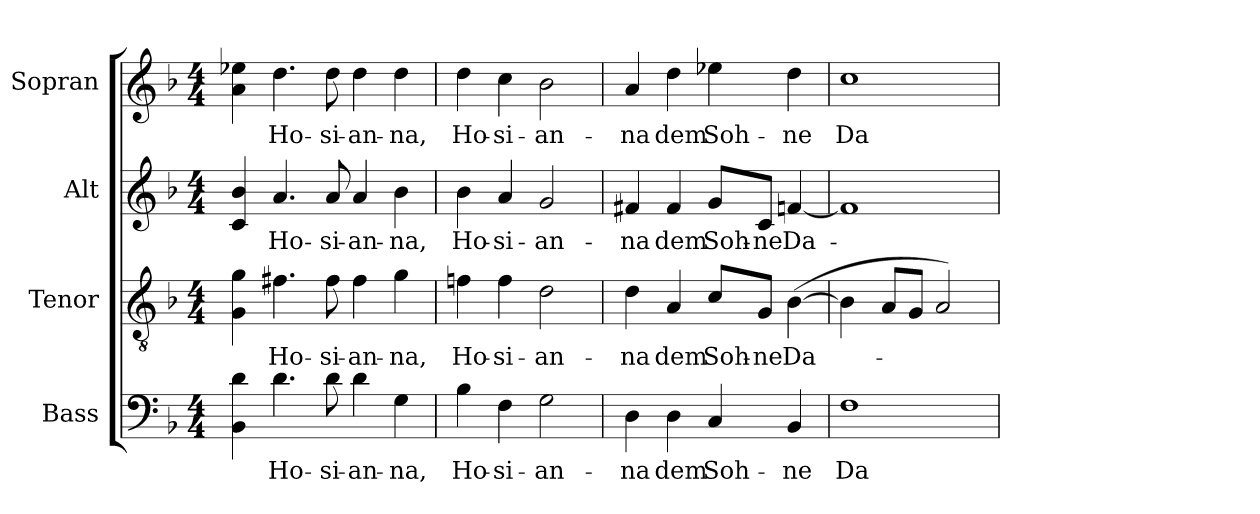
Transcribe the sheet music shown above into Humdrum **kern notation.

**kern	**text	**kern	**text	**kern	**text	**kern	**text
*part4	*part4	*part3	*part3	*part2	*part2	*part1	*part1
*staff4	*staff4	*staff3	*staff3	*staff2	*staff2	*staff1	*staff1
*I"Bass	*	*I"Tenor	*	*I"Alt	*	*I"Sopran	*
*I'B.	*	*I'T.	*	*I'A.	*	*I'S.	*
!!LO:PB:g=z
*clefF4	*	*clefGv2	*	*clefG2	*	*clefG2	*
*	*	*ITrd7c12	*	*	*	*	*
*k[b-]	*	*k[b-]	*	*k[b-]	*	*k[b-]	*
*F:	*	*F:	*	*F:	*	*F:	*
*M4/4	*	*M4/4	*	*M4/4	*	*M4/4	*
=1	=1	=1	=1	=1	=1	=1	=1
4BB-i\ 4di	.	4GGi\ 4Gi	.	4ci/ 4b-i	.	4ai\ 4ee-Xi	.
!	!LO:LY:b:color=#000000	!	!	!	!	!	!
!	!	!	!LO:LY:b:color=#000000	!	!	!	!
!	!	!	!	!	!LO:LY:b:color=#000000	!	!
!	!	!	!	!	!	!	!LO:LY:b:color=#000000
4.di\	Ho-	4.F#Xi\	Ho-	4.ai/	Ho-	4.ddi\	Ho-
!	!LO:LY:b:color=#000000	!	!	!	!	!	!
!	!	!	!LO:LY:b:color=#000000	!	!	!	!
!	!	!	!	!	!LO:LY:b:color=#000000	!	!
!	!	!	!	!	!	!	!LO:LY:b:color=#000000
8di\	-si-	8F#i\	-si-	8ai/	-si-	8ddi\	-si-
!	!LO:LY:b:color=#000000	!	!	!	!	!	!
!	!	!	!LO:LY:b:color=#000000	!	!	!	!
!	!	!	!	!	!LO:LY:b:color=#000000	!	!
!	!	!	!	!	!	!	!LO:LY:b:color=#000000
4di\	-an-	4F#i\	-an-	4ai/	-an-	4ddi\	-an-
!	!LO:LY:b:color=#000000	!	!	!	!	!	!
!	!	!	!LO:LY:b:color=#000000	!	!	!	!
!	!	!	!	!	!LO:LY:b:color=#000000	!	!
!	!	!	!	!	!	!	!LO:LY:b:color=#000000
4Gi\	-na,	4Gi\	-na,	4b-i\	-na,	4ddi\	-na,
=2	=2	=2	=2	=2	=2	=2	=2
!	!LO:LY:b:color=#000000	!	!	!	!	!	!
!	!	!	!LO:LY:b:color=#000000	!	!	!	!
!	!	!	!	!	!LO:LY:b:color=#000000	!	!
!	!	!	!	!	!	!	!LO:LY:b:color=#000000
4B-i\	Ho-	4Fni\	Ho-	4b-i\	Ho-	4ddi\	Ho-
!	!LO:LY:b:color=#000000	!	!	!	!	!	!
!	!	!	!LO:LY:b:color=#000000	!	!	!	!
!	!	!	!	!	!LO:LY:b:color=#000000	!	!
!	!	!	!	!	!	!	!LO:LY:b:color=#000000
4Fi\	-si-	4Fi\	-si-	4ai/	-si-	4cci\	-si-
!	!LO:LY:b:color=#000000	!	!	!	!	!	!
!	!	!	!LO:LY:b:color=#000000	!	!	!	!
!	!	!	!	!	!LO:LY:b:color=#000000	!	!
!	!	!	!	!	!	!	!LO:LY:b:color=#000000
2Gi\	-an-	2Di\	-an-	2gi/	-an-	2b-i\	-an-
=3	=3	=3	=3	=3	=3	=3	=3
!	!LO:LY:b:color=#000000	!	!	!	!	!	!
!	!	!	!LO:LY:b:color=#000000	!	!	!	!
!	!	!	!	!	!LO:LY:b:color=#000000	!	!
!	!	!	!	!	!	!	!LO:LY:b:color=#000000
4Di\	-na	4Di\	-na	4f#Xi/	-na	4ai/	-na
!	!LO:LY:b:color=#000000	!	!	!	!	!	!
!	!	!	!LO:LY:b:color=#000000	!	!	!	!
!	!	!	!	!	!LO:LY:b:color=#000000	!	!
!	!	!	!	!	!	!	!LO:LY:b:color=#000000
4Di\	dem	4AAi/	dem	4f#i/	dem	4ddi\	dem
!	!LO:LY:b:color=#000000	!	!	!	!	!	!
!	!	!	!LO:LY:b:color=#000000	!	!	!	!
!	!	!	!	!	!LO:LY:b:color=#000000	!	!
!	!	!	!	!	!	!	!LO:LY:b:color=#000000
4Ci/	Soh-	8Ci/L	Soh-	8gi/L	Soh-	4ee-Xi\	Soh-
!	!	!	!LO:LY:b:color=#000000	!	!	!	!
!	!	!	!	!	!LO:LY:b:color=#000000	!	!
.	.	8GGi/J	-ne	8ci/J	-ne	.	.
!	!LO:LY:b:color=#000000	!	!	!	!	!	!
!	!	!	!LO:LY:b:color=#000000	!	!	!	!
!	!	!	!	!	!LO:LY:b:color=#000000	!	!
!	!	!	!	!	!	!	!LO:LY:b:color=#000000
4BB-i/	-ne	([4BB-i\	Da-	[4fni/	Da-	4ddi\	-ne
!!LO:LB:g=z
=4	=4	=4	=4	=4	=4	=4	=4
!	!LO:LY:b:color=#000000	!	!	!	!	!	!
!	!	!	!	!	!	!	!LO:LY:b:color=#000000
1Fi	Da-	4BB-i\]	.	1fi]	.	1cci	Da-
.	.	8AAi/L	.	.	.	.	.
.	.	8GGi/J	.	.	.	.	.
.	.	2AAi/)	.	.	.	.	.
=	=	=	=	=	=	=	=
*-	*-	*-	*-	*-	*-	*-	*-
